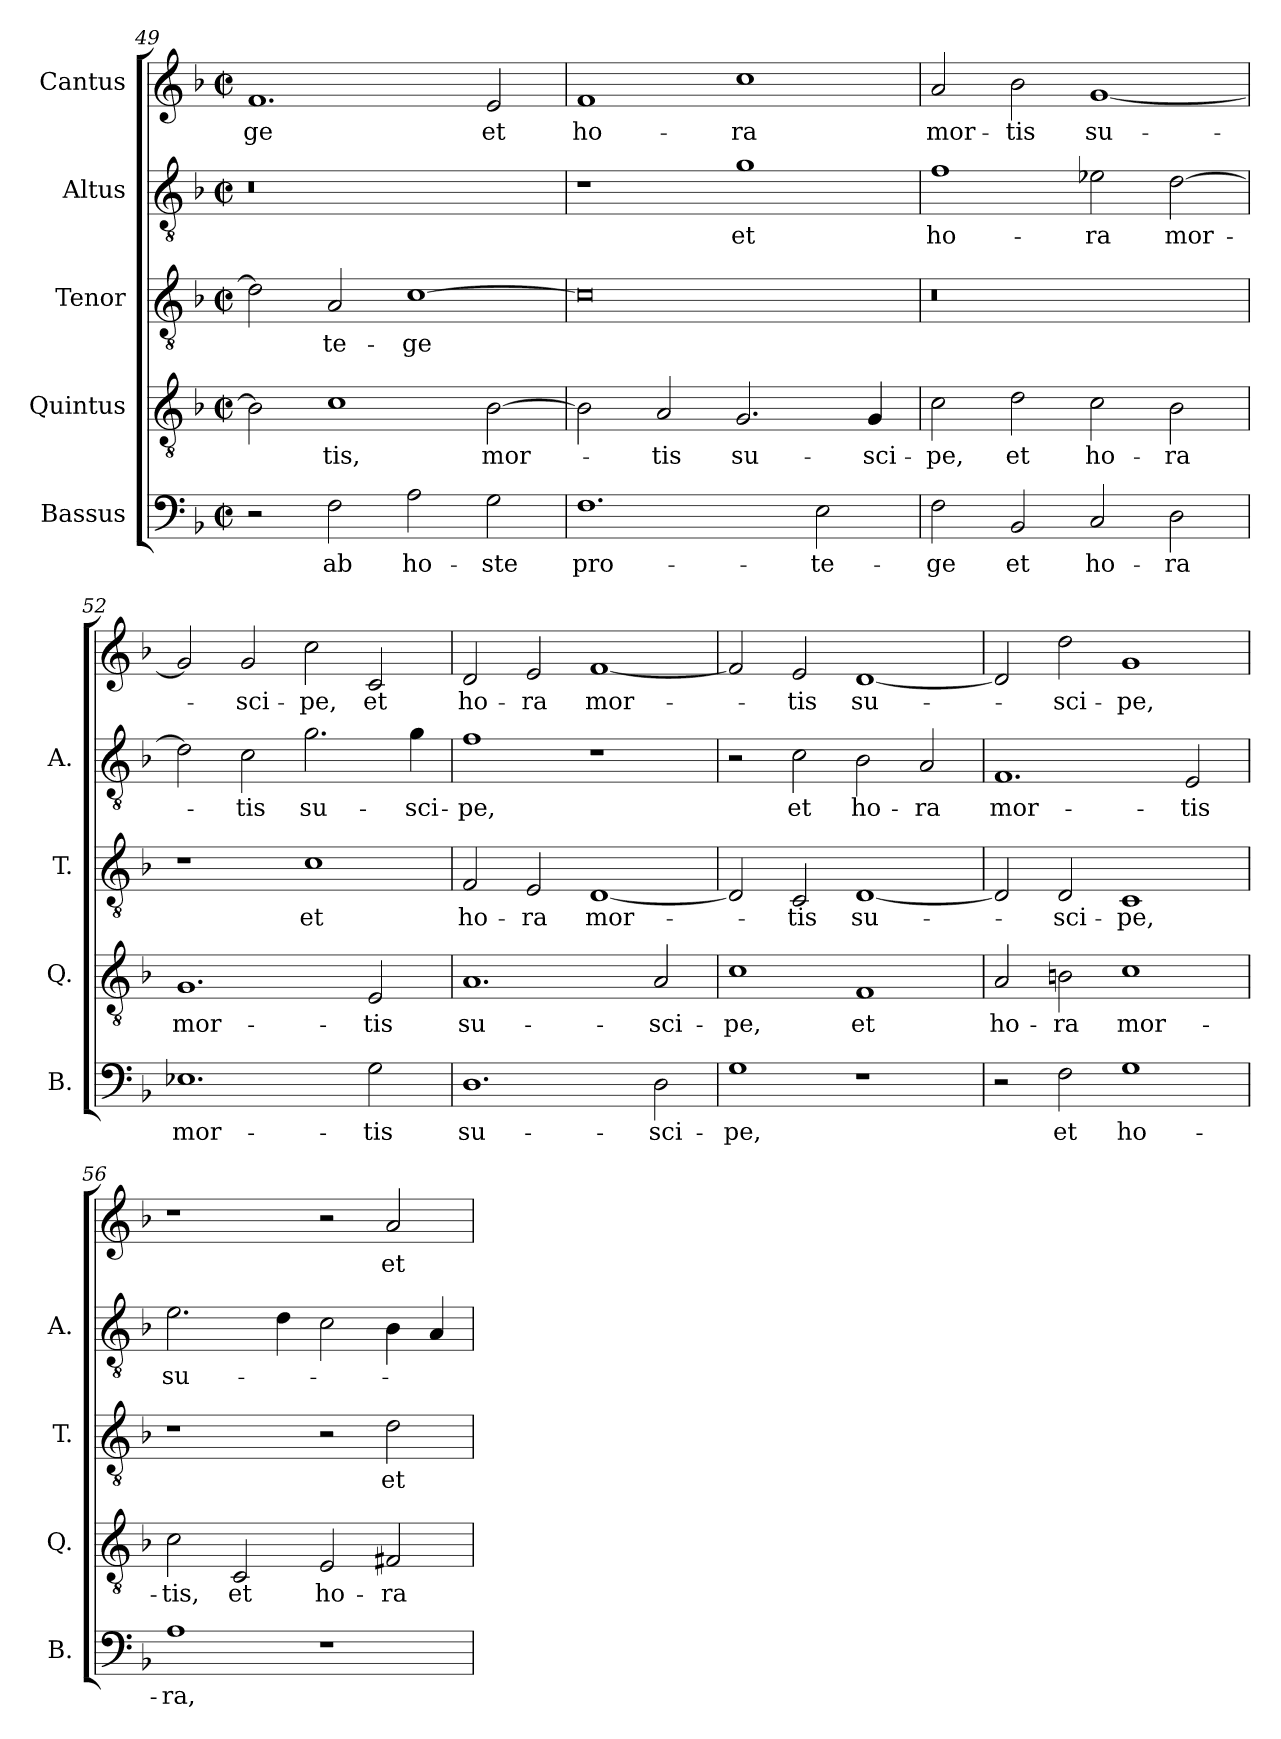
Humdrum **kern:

**kern	**text	**kern	**text	**kern	**text	**kern	**text	**kern	**text
*part5	*part5	*part4	*part4	*part3	*part3	*part2	*part2	*part1	*part1
*staff5	*staff5	*staff4	*staff4	*staff3	*staff3	*staff2	*staff2	*staff1	*staff1
*I"Bassus	*	*I"Quintus	*	*I"Tenor	*	*I"Altus	*	*I"Cantus	*
*I'B.	*	*I'Q.	*	*I'T.	*	*I'A.	*	*	*
*clefF4	*	*clefGv2	*	*clefGv2	*	*clefGv2	*	*clefG2	*
*k[b-]	*	*k[b-]	*	*k[b-]	*	*k[b-]	*	*k[b-]	*
*F:	*	*F:	*	*F:	*	*F:	*	*F:	*
*M2/2	*	*M2/2	*	*M2/2	*	*M2/2	*	*M2/2	*
*met(c|)	*	*met(c|)	*	*met(c|)	*	*met(c|)	*	*met(c|)	*
=49	=49	=49	=49	=49	=49	=49	=49	=49	=49
!	!	!	!	!	!	!LO:N:vis=0	!	!	!
2r	.	2B-\]	.	2d\]	.	1r	.	1.f/	-ge
2F\	ab	1c\	-tis,	2A/	-te-	.	.	.	.
2A\	ho-	.	.	[1c\	-ge	1ryy	.	.	.
2G\	-ste	[2B-\	mor-	.	.	.	.	2e/	et
=50	=50	=50	=50	=50	=50	=50	=50	=50	=50
1.F\	pro-	2B-\]	.	0c\]	.	1r	.	1f/	ho-
.	.	2A/	-tis	.	.	.	.	.	.
.	.	2.G/	su-	.	.	1g\	et	1cc\	-ra
2E\	-te-	.	.	.	.	.	.	.	.
.	.	4G/	-sci-	.	.	.	.	.	.
=51	=51	=51	=51	=51	=51	=51	=51	=51	=51
!	!	!	!	!LO:N:vis=0	!	!	!	!	!
2F\	-ge	2c\	-pe,	1r	.	1f\	ho-	2a/	mor-
2BB-/	et	2d\	et	.	.	.	.	2b-\	-tis
2C/	ho-	2c\	ho-	1ryy	.	2e-X\	-ra	[1g/	su-
2D\	-ra	2B-\	-ra	.	.	[2d\	mor-	.	.
=52	=52	=52	=52	=52	=52	=52	=52	=52	=52
1.E-X\	mor-	1.G/	mor-	1r	.	2d\]	.	2g/]	.
.	.	.	.	.	.	2c\	-tis	2g/	-sci-
.	.	.	.	1c\	et	2.g\	su-	2cc\	-pe,
2G\	-tis	2E/	-tis	.	.	.	.	2c/	et
.	.	.	.	.	.	4g\	-sci-	.	.
=53	=53	=53	=53	=53	=53	=53	=53	=53	=53
1.D\	su-	1.A/	su-	2F/	ho-	1f\	-pe,	2d/	ho-
.	.	.	.	2E/	-ra	.	.	2e/	-ra
.	.	.	.	[1D/	mor-	1r	.	[1f/	mor-
2D\	-sci-	2A/	-sci-	.	.	.	.	.	.
=54	=54	=54	=54	=54	=54	=54	=54	=54	=54
1G\	-pe,	1c\	-pe,	2D/]	.	2r	.	2f/]	.
.	.	.	.	2C/	-tis	2c\	et	2e/	-tis
1r	.	1F/	et	[1D/	su-	2B-\	ho-	[1d/	su-
.	.	.	.	.	.	2A/	-ra	.	.
=55	=55	=55	=55	=55	=55	=55	=55	=55	=55
2r	.	2A/	ho-	2D/]	.	1.F/	mor-	2d/]	.
2F\	et	2Bn\	-ra	2D/	-sci-	.	.	2dd\	-sci-
1G\	ho-	1c\	mor-	1C/	-pe,	.	.	1g/	-pe,
.	.	.	.	.	.	2E/	-tis	.	.
=56	=56	=56	=56	=56	=56	=56	=56	=56	=56
1A\	-ra,	2c\	-tis,	1r	.	2.e\	su-	1r	.
.	.	2C/	et	.	.	.	.	.	.
.	.	.	.	.	.	4d\	.	.	.
1r	.	2E/	ho-	2r	.	2c\	.	2r	.
.	.	2F#X/	-ra	2d\	et	4B-\	.	2a/	et
.	.	.	.	.	.	4A/	.	.	.
=	=	=	=	=	=	=	=	=	=
*-	*-	*-	*-	*-	*-	*-	*-	*-	*-
